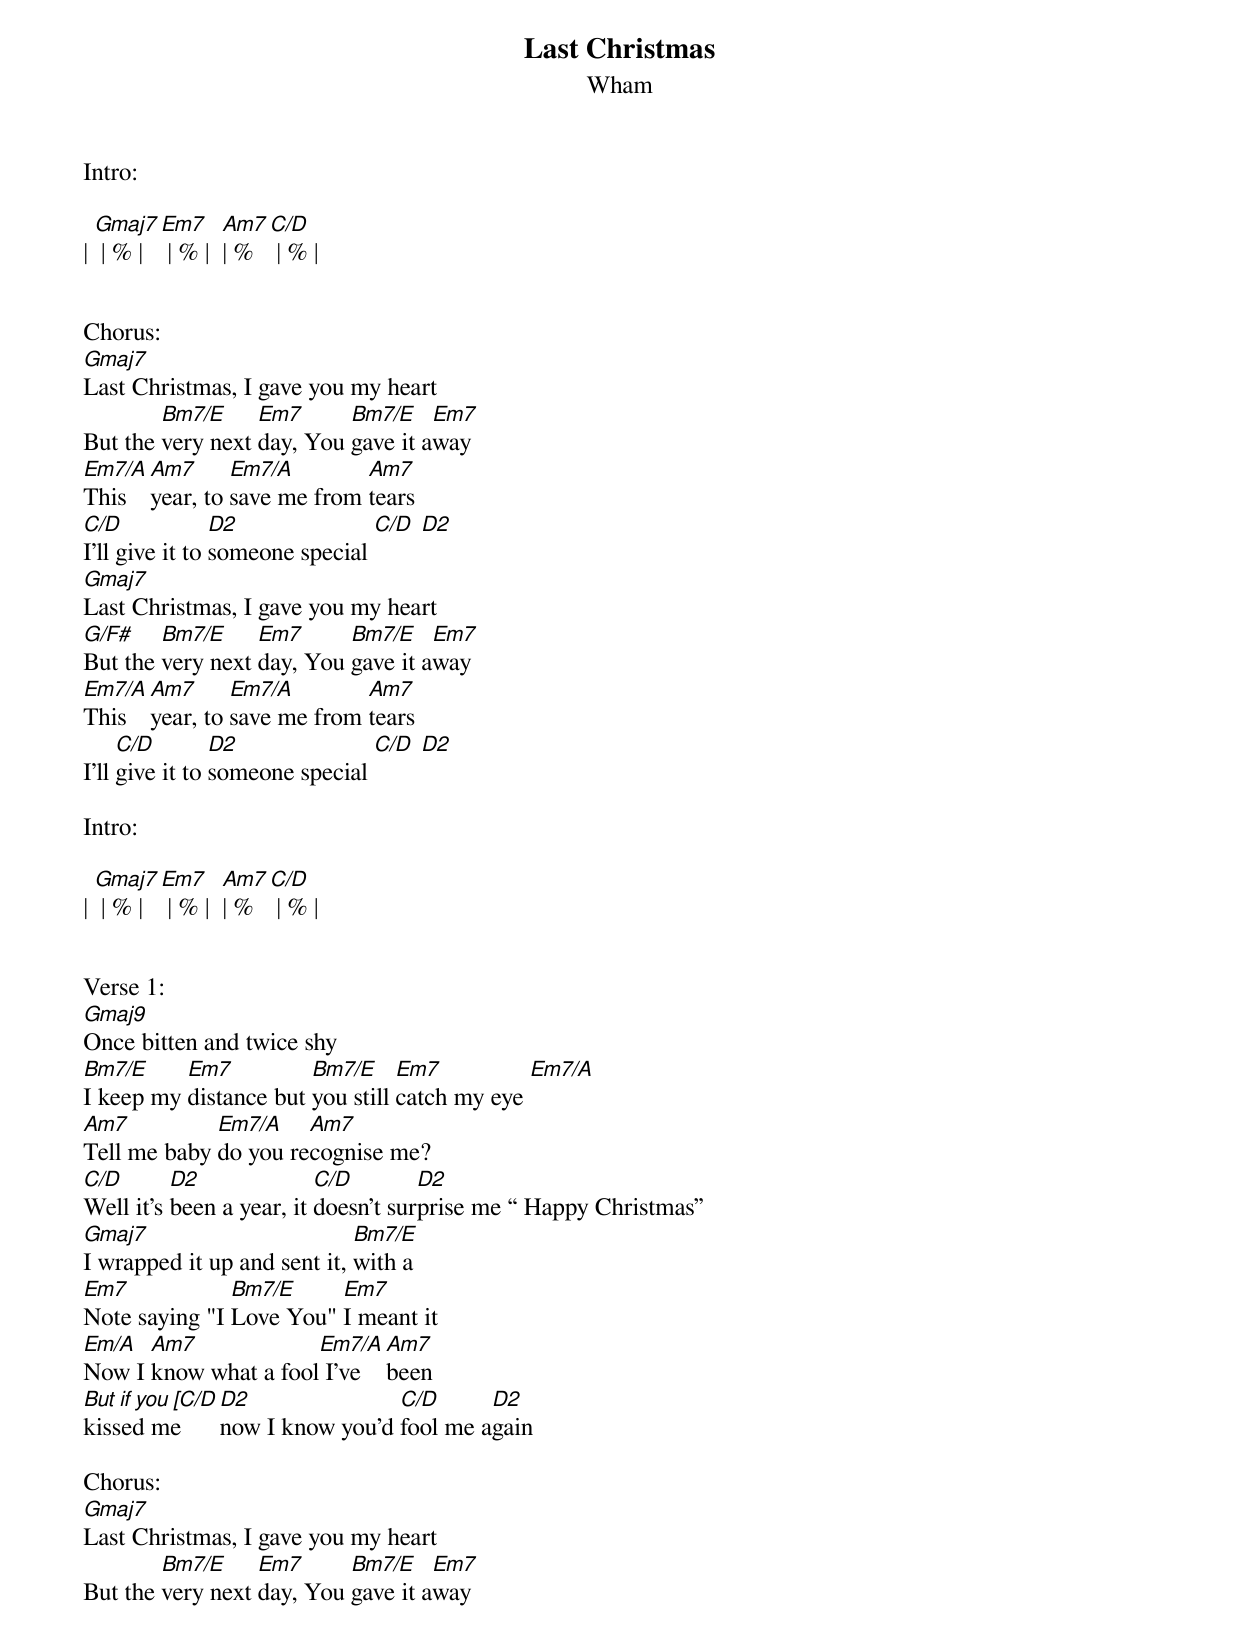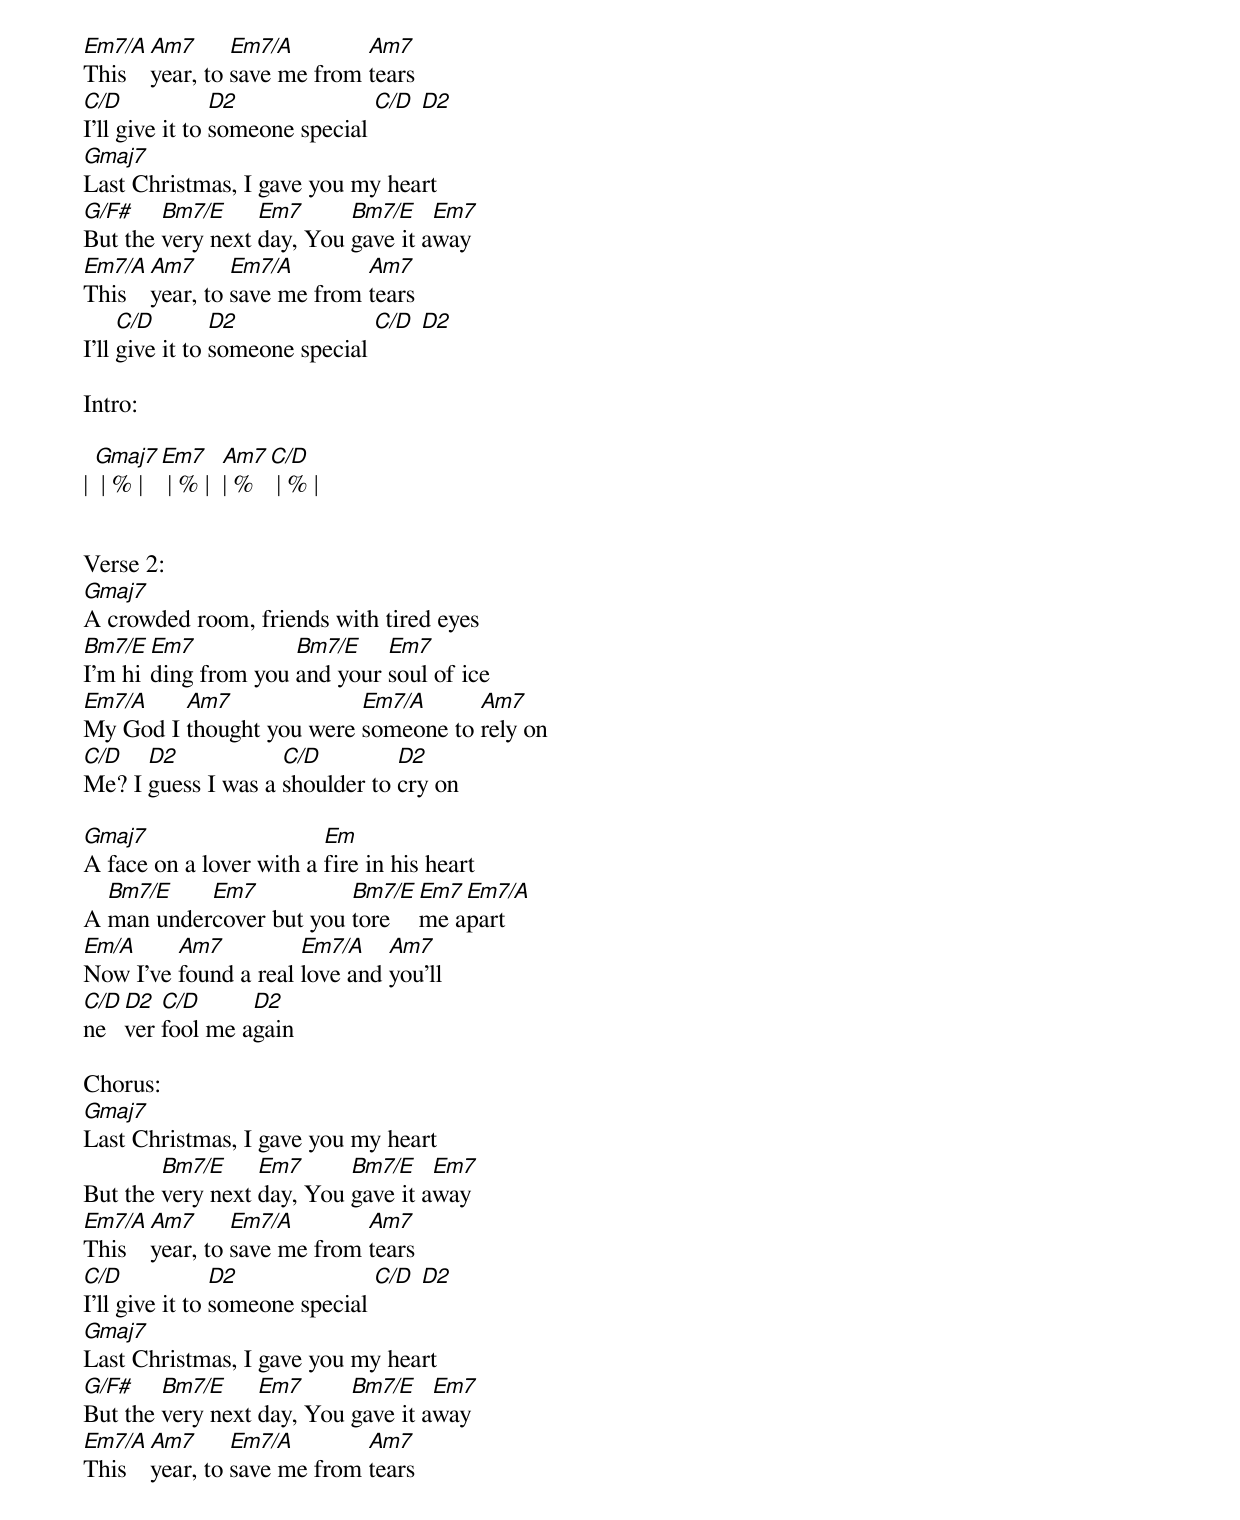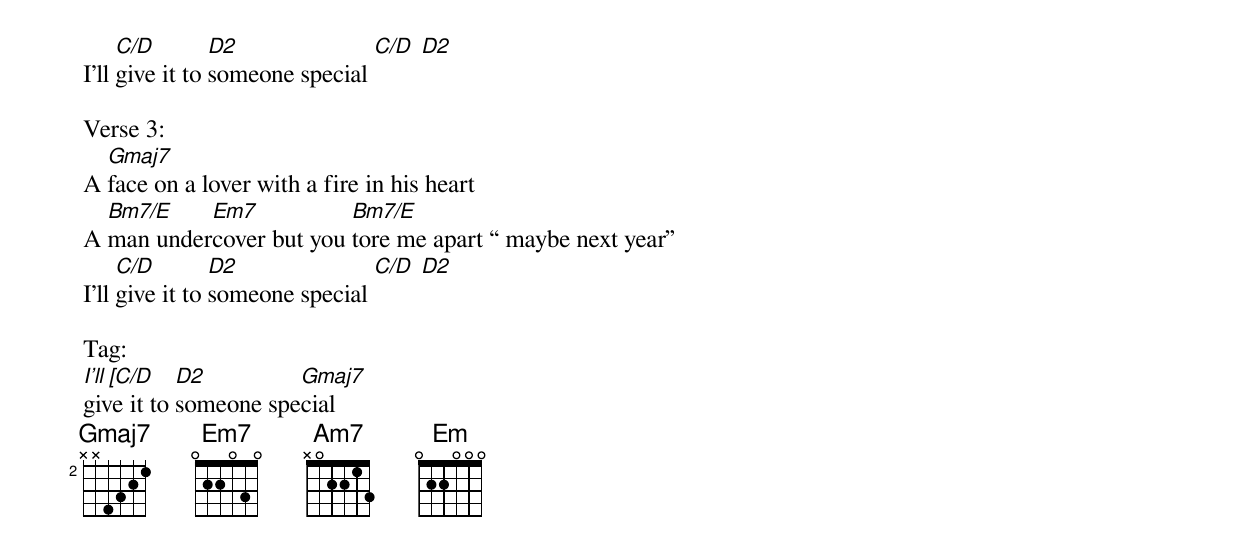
{t: Last Christmas}
{st: Wham}
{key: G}
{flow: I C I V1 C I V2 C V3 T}

Intro:

| [Gmaj7] | % | [Em7] | % |  [Am7]| % [C/D] | % |


Chorus:
[Gmaj7]Last Christmas, I gave you my heart
But the [Bm7/E]very next [Em7]day, You [Bm7/E]gave it a[Em7]way
[Em7/A]This [Am7]year, to [Em7/A]save me from [Am7]tears
[C/D]I'll give it to [D2]someone special [C/D] [D2]
[Gmaj7]Last Christmas, I gave you my heart
[G/F#]But the [Bm7/E]very next [Em7]day, You [Bm7/E]gave it a[Em7]way
[Em7/A]This [Am7]year, to [Em7/A]save me from [Am7]tears
I'll [C/D]give it to [D2]someone special [C/D] [D2]

Intro:

| [Gmaj7] | % | [Em7] | % |  [Am7]| % [C/D] | % |


Verse 1:
[Gmaj9]Once bitten and twice shy
[Bm7/E]I keep my [Em7]distance but [Bm7/E]you still [Em7]catch my eye [Em7/A]
[Am7]Tell me baby [Em7/A]do you re[Am7]cognise me?
[C/D]Well it's [D2]been a year, it [C/D]doesn't sur[D2]prise me “ Happy Christmas”
[Gmaj7]I wrapped it up and sent it, [Bm7/E]with a
[Em7]Note saying "I [Bm7/E]Love You" [Em7]I meant it
[Em/A]Now I [Am7]know what a fool[Em7/A] I've [Am7]been
[But if you [C/D]kissed me [D2]now I know you'd [C/D]fool me a[D2]gain

Chorus:
[Gmaj7]Last Christmas, I gave you my heart
But the [Bm7/E]very next [Em7]day, You [Bm7/E]gave it a[Em7]way
[Em7/A]This [Am7]year, to [Em7/A]save me from [Am7]tears
[C/D]I'll give it to [D2]someone special [C/D] [D2]
[Gmaj7]Last Christmas, I gave you my heart
[G/F#]But the [Bm7/E]very next [Em7]day, You [Bm7/E]gave it a[Em7]way
[Em7/A]This [Am7]year, to [Em7/A]save me from [Am7]tears
I'll [C/D]give it to [D2]someone special [C/D] [D2]

Intro:

| [Gmaj7] | % | [Em7] | % |  [Am7]| % [C/D] | % |


Verse 2:
[Gmaj7]A crowded room, friends with tired eyes
[Bm7/E]I'm hi[Em7]ding from you [Bm7/E]and your [Em7]soul of ice
[Em7/A]My God I [Am7]thought you were [Em7/A]someone to [Am7]rely on
[C/D]Me? I [D2]guess I was a [C/D]shoulder to [D2]cry on

[Gmaj7]A face on a lover with a [Em]fire in his heart
A [Bm7/E]man under[Em7]cover but you [Bm7/E]tore [Em7]me a[Em7/A]part
[Em/A]Now I've [Am7]found a real [Em7/A]love and [Am7]you'll
[C/D]ne[D2]ver [C/D]fool me a[D2]gain

Chorus:
[Gmaj7]Last Christmas, I gave you my heart
But the [Bm7/E]very next [Em7]day, You [Bm7/E]gave it a[Em7]way
[Em7/A]This [Am7]year, to [Em7/A]save me from [Am7]tears
[C/D]I'll give it to [D2]someone special [C/D] [D2]
[Gmaj7]Last Christmas, I gave you my heart
[G/F#]But the [Bm7/E]very next [Em7]day, You [Bm7/E]gave it a[Em7]way
[Em7/A]This [Am7]year, to [Em7/A]save me from [Am7]tears
I'll [C/D]give it to [D2]someone special [C/D] [D2]

Verse 3:
A [Gmaj7]face on a lover with a fire in his heart
A [Bm7/E]man under[Em7]cover but you [Bm7/E]tore me apart “ maybe next year”
I'll [C/D]give it to [D2]someone special [C/D] [D2]

Tag:
[I'll [C/D]give it to [D2]someone spe[Gmaj7]cial
